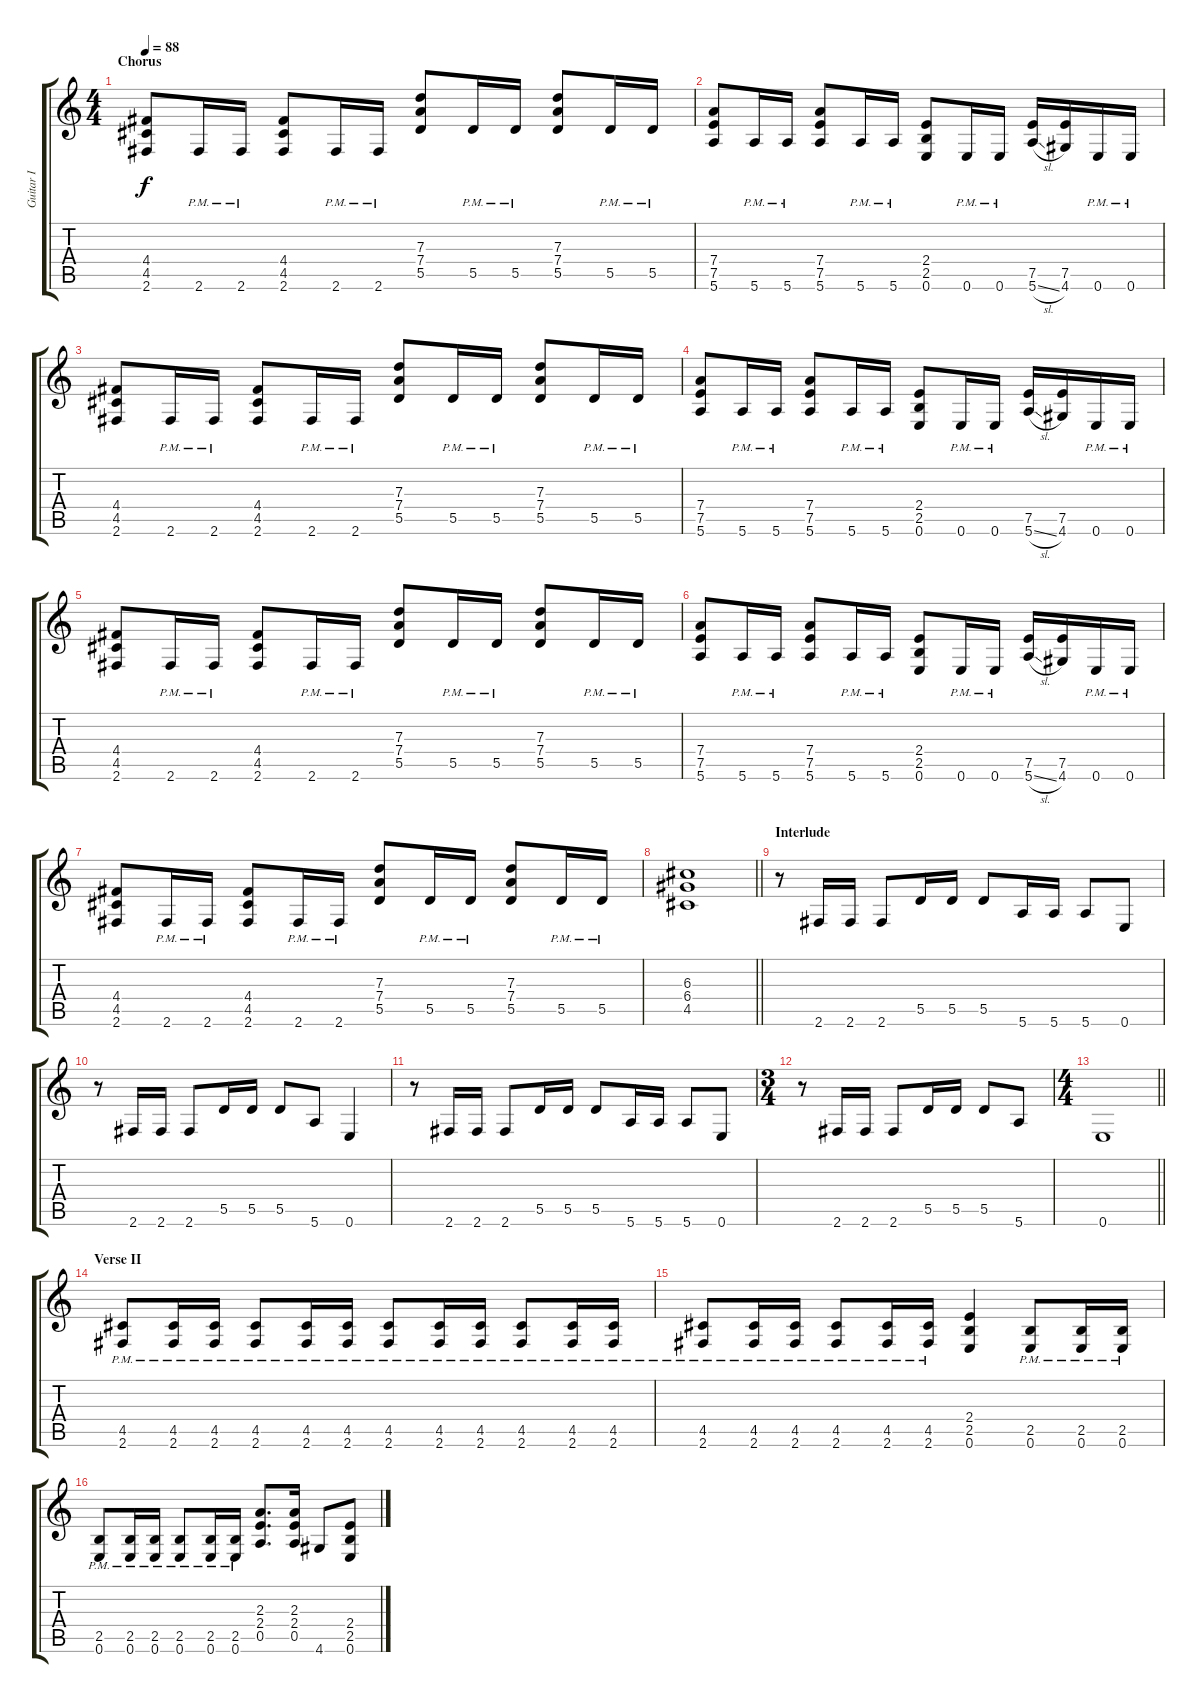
\track ("Guitar I" "Guitar I") {instrument overdrivenguitar}
\staff {score tabs}
\tuning (E4 B3 G3 D3 A2 E2) {hide}
\ts (4 4)
\section ("" "Chorus")
\tempo 88
\clef g2
\ks c
(4.4 4.5 2.6).8{dy f} 2.6{pm}.16 2.6{pm}.16 (4.4 4.5 2.6).8 2.6{pm}.16 2.6{pm}.16 (7.3 7.4 5.5).8 5.5{pm}.16 5.5{pm}.16 (7.3 7.4 5.5).8 5.5{pm}.16 5.5{pm}.16 |
(7.4 7.5 5.6).8 5.6{pm}.16 5.6{pm}.16 (7.4 7.5 5.6).8 5.6{pm}.16 5.6{pm}.16 (2.4 2.5 0.6).8 0.6{pm}.16 0.6{pm}.16 (7.5 5.6{sl}).16 (7.5 4.6).16 0.6{pm}.16 0.6{pm}.16 |
(4.4 4.5 2.6).8 2.6{pm}.16 2.6{pm}.16 (4.4 4.5 2.6).8 2.6{pm}.16 2.6{pm}.16 (7.3 7.4 5.5).8 5.5{pm}.16 5.5{pm}.16 (7.3 7.4 5.5).8 5.5{pm}.16 5.5{pm}.16 |
(7.4 7.5 5.6).8 5.6{pm}.16 5.6{pm}.16 (7.4 7.5 5.6).8 5.6{pm}.16 5.6{pm}.16 (2.4 2.5 0.6).8 0.6{pm}.16 0.6{pm}.16 (7.5 5.6{sl}).16 (7.5 4.6).16 0.6{pm}.16 0.6{pm}.16 |
(4.4 4.5 2.6).8 2.6{pm}.16 2.6{pm}.16 (4.4 4.5 2.6).8 2.6{pm}.16 2.6{pm}.16 (7.3 7.4 5.5).8 5.5{pm}.16 5.5{pm}.16 (7.3 7.4 5.5).8 5.5{pm}.16 5.5{pm}.16 |
(7.4 7.5 5.6).8 5.6{pm}.16 5.6{pm}.16 (7.4 7.5 5.6).8 5.6{pm}.16 5.6{pm}.16 (2.4 2.5 0.6).8 0.6{pm}.16 0.6{pm}.16 (7.5 5.6{sl}).16 (7.5 4.6).16 0.6{pm}.16 0.6{pm}.16 |
(4.4 4.5 2.6).8 2.6{pm}.16 2.6{pm}.16 (4.4 4.5 2.6).8 2.6{pm}.16 2.6{pm}.16 (7.3 7.4 5.5).8 5.5{pm}.16 5.5{pm}.16 (7.3 7.4 5.5).8 5.5{pm}.16 5.5{pm}.16 |
\barLineRight lightlight
(6.3 6.4 4.5).1 |
\section ("" "Interlude")
r.8 2.6.16 2.6.16 2.6.8 5.5.16 5.5.16 5.5.8 5.6.16 5.6.16 5.6.8 0.6.8 |
r.8 2.6.16 2.6.16 2.6.8 5.5.16 5.5.16 5.5.8 5.6.8 0.6.4 |
r.8 2.6.16 2.6.16 2.6.8 5.5.16 5.5.16 5.5.8 5.6.16 5.6.16 5.6.8 0.6.8 |
\ts (3 4)
r.8 2.6.16 2.6.16 2.6.8 5.5.16 5.5.16 5.5.8 5.6.8 |
\ts (4 4)
\barLineRight lightlight
0.6.1 |
\section ("" "Verse II")
(4.5{pm} 2.6{pm}).8 (4.5{pm} 2.6{pm}).16 (4.5{pm} 2.6{pm}).16 (4.5{pm} 2.6{pm}).8 (4.5{pm} 2.6{pm}).16 (4.5{pm} 2.6{pm}).16 (4.5{pm} 2.6{pm}).8 (4.5{pm} 2.6{pm}).16 (4.5{pm} 2.6{pm}).16 (4.5{pm} 2.6{pm}).8 (4.5{pm} 2.6{pm}).16 (4.5{pm} 2.6{pm}).16 |
(4.5{pm} 2.6{pm}).8 (4.5{pm} 2.6{pm}).16 (4.5{pm} 2.6{pm}).16 (4.5{pm} 2.6{pm}).8 (4.5{pm} 2.6{pm}).16 (4.5{pm} 2.6{pm}).16 (2.4 2.5 0.6).4 (2.5{pm} 0.6{pm}).8 (2.5{pm} 0.6{pm}).16 (2.5{pm} 0.6{pm}).16 |
(2.5{pm} 0.6{pm}).8 (2.5{pm} 0.6{pm}).16 (2.5{pm} 0.6{pm}).16 (2.5{pm} 0.6{pm}).8 (2.5{pm} 0.6{pm}).16 (2.5{pm} 0.6{pm}).16 (2.3 2.4 0.5).8{d} (2.3 2.4 0.5).16 4.6.8 (2.4 2.5 0.6).8
